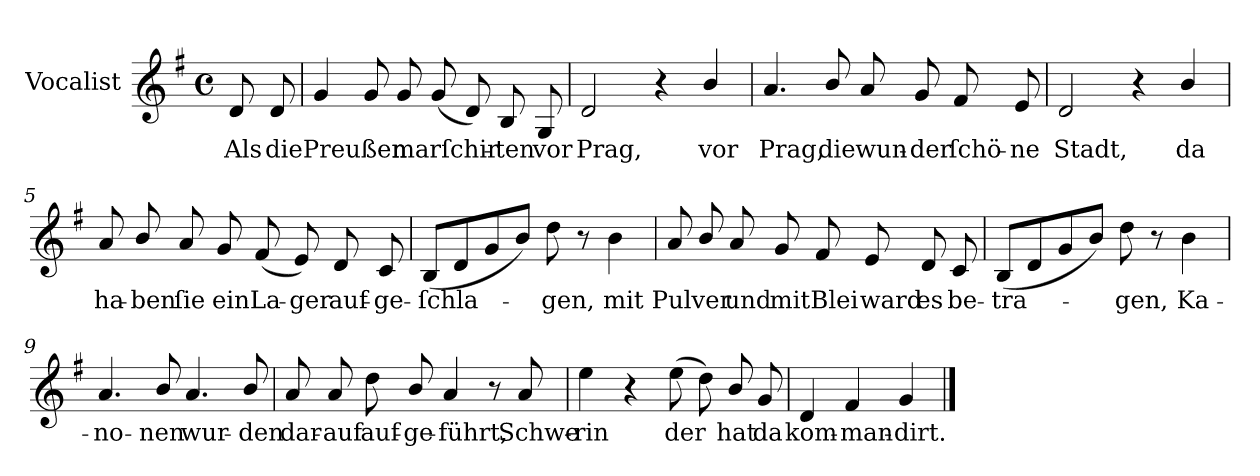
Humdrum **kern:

**kern	**text
*part1	*part1
*staff1	*staff1
*I"Vocalist	*
*k[f#]	*
*G:	*
*M4/4	*
*met(c)	*
=	=
8d	Als
8d	die
=1	=1
4g	Preußen
8g	.
8g	marſchir-
(8g	.
8d)	.
8B	-ten
8G	vor
=2	=2
2d	Prag,
4r	.
4b/	vor
=3	=3
4.a	Prag,
8b/	die
8a	wun-
8g	-der
8f#	ſchö-
8e	-ne
=4	=4
2d	Stadt,
4r	.
4b/	da
=5	=5
8a	ha-
8b/	-ben
8a	ſie
8g	ein
(8f#	La-
8e)	-ger
8d	auf-
8c	-ge-
=6	=6
(8BL	-ſchla-
8d	.
8g	.
8bJ)	.
8dd	-gen,
8r	.
4b	mit
=7	=7
8a	Pulver
8b/	.
8a	und
8g	mit
8f#	Blei
8e	ward
8d	es
8c	be-
=8	=8
(8BL	-tra-
8d	.
8g	.
8bJ)	.
8dd	-gen,
8r	.
4b	Ka-
=9	=9
4.a	-no-
8b/	-nen
4.a	wur-
8b/	-den
=10	=10
8a	dar-
8a	-auf
8dd	auf-
8b/	-ge-
4a	-führt,
8r	.
8a	Schwe-
=11	=11
4ee	-rin
4r	.
(8ee	der
8dd)	.
8b/	hat
8g	da
=12	=12
4d	kom-
4f#	-man-
4g	-dirt.
==	==
*-	*-
